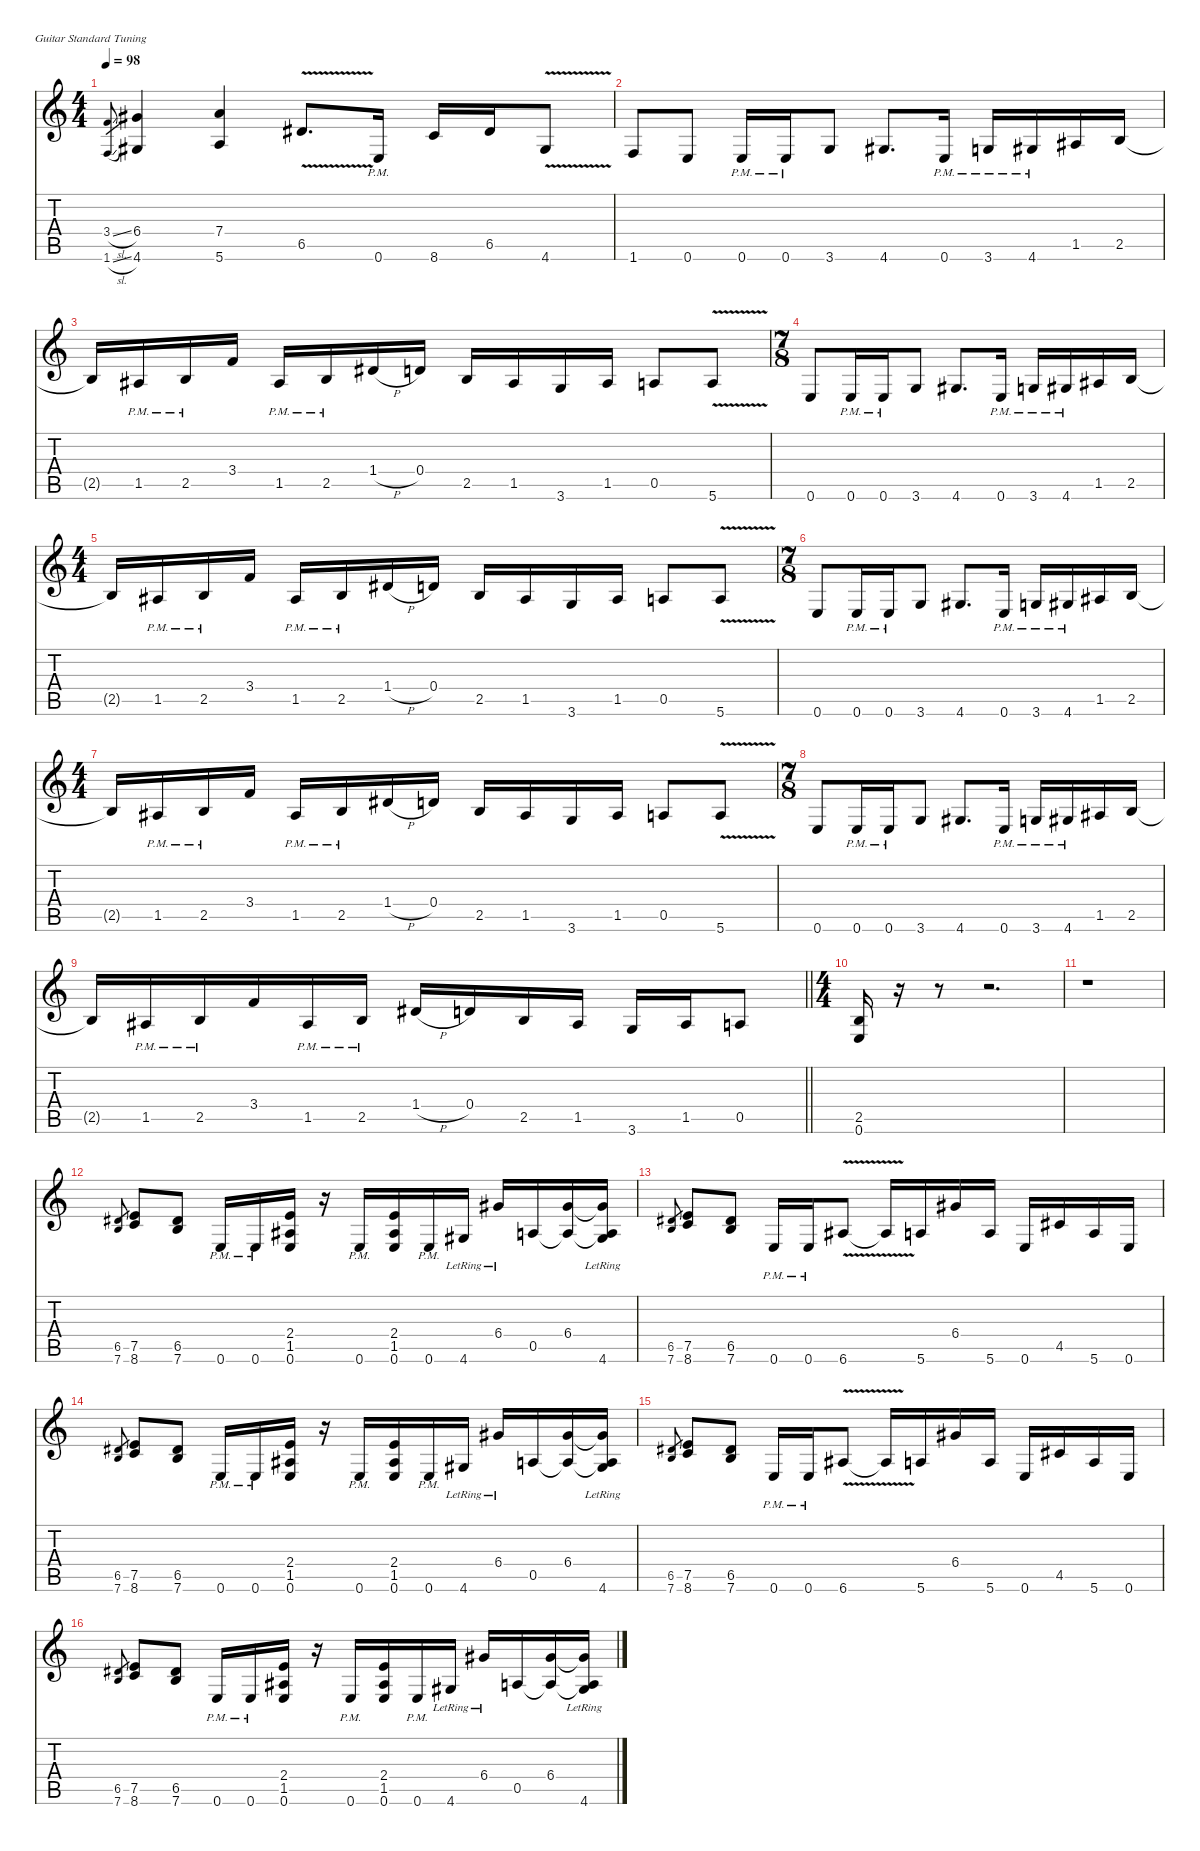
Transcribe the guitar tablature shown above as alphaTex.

\defaultSystemsLayout 4
\hideDynamics
\bracketExtendMode nobrackets
\singleTrackTrackNamePolicy hidden
\multiTrackTrackNamePolicy hidden
\firstSystemTrackNameMode fullname
\otherSystemsTrackNameOrientation horizontal
\track ("Guitar 2" "dist.guit.") {mute instrument distortionguitar}
\staff {score tabs}
\tuning (E4 B3 G3 D3 A2 E2)
\ts (4 4)
\tempo 98
\clef g2
\ks aminor
(3.4{sl} 1.6{sl}).8{gr dy mf} (6.4{acc #} 4.6{acc #}).4{dy f} (7.4 5.6).4 6.5{v acc #}.8{d} 0.6{pm}.16 8.6.16 6.5{acc #}.16 4.6{v acc #}.8 |
1.6.8 0.6.8 0.6{pm}.16 0.6{pm}.16 3.6.8 4.6{acc #}.8{d} 0.6{pm}.16 3.6{pm}.16 4.6{pm acc #}.16 1.5{acc #}.16 2.5.16 |
2.5{t}.16 1.5{pm acc #}.16 2.5{pm}.16 3.4.16 1.5{pm acc #}.16 2.5{pm}.16 1.4{h acc #}.16 0.4.16 2.5.16 1.5{acc #}.16 3.6.16 1.5{acc #}.16 0.5.8 5.6{v}.8 |
\ts (7 8)
\beaming (8 3 2 2)
0.6.8 0.6{pm}.16 0.6{pm}.16 3.6.8 4.6{acc #}.8{d} 0.6{pm}.16 3.6{pm}.16 4.6{pm acc #}.16 1.5{acc #}.16 2.5.16 |
\ts (4 4)
\beaming (8 2 2 2 2)
2.5{t}.16 1.5{pm acc #}.16 2.5{pm}.16 3.4.16 1.5{pm acc #}.16 2.5{pm}.16 1.4{h acc #}.16 0.4.16 2.5.16 1.5{acc #}.16 3.6.16 1.5{acc #}.16 0.5.8 5.6{v}.8 |
\ts (7 8)
\beaming (8 3 2 2)
0.6.8 0.6{pm}.16 0.6{pm}.16 3.6.8 4.6{acc #}.8{d} 0.6{pm}.16 3.6{pm}.16 4.6{pm acc #}.16 1.5{acc #}.16 2.5.16 |
\ts (4 4)
\beaming (8 2 2 2 2)
2.5{t}.16 1.5{pm acc #}.16 2.5{pm}.16 3.4.16 1.5{pm acc #}.16 2.5{pm}.16 1.4{h acc #}.16 0.4.16 2.5.16 1.5{acc #}.16 3.6.16 1.5{acc #}.16 0.5.8 5.6{v}.8 |
\ts (7 8)
\beaming (8 3 2 2)
0.6.8 0.6{pm}.16 0.6{pm}.16 3.6.8 4.6{acc #}.8{d} 0.6{pm}.16 3.6{pm}.16 4.6{pm acc #}.16 1.5{acc #}.16 2.5.16 |
\barLineRight lightlight
2.5{t}.16 1.5{pm acc #}.16 2.5{pm}.16 3.4.16 1.5{pm acc #}.16 2.5{pm}.16 1.4{h acc #}.16 0.4.16 2.5.16 1.5{acc #}.16 3.6.16 1.5{acc #}.16 0.5.8 |
\ts (4 4)
\beaming (8 2 2 2 2)
(2.5 0.6).16 r.16 r.8 r.2{d} |
r.1 |
(6.5{acc #} 7.6).8{gr dy mf} (7.5 8.6).8{dy f} (6.5{acc #} 7.6).8 0.6{pm}.16 0.6{pm}.16 (2.4 1.5{acc #} 0.6).16 r.16 0.6{pm}.16 (2.4 1.5{acc #} 0.6).16 0.6{pm}.16 4.6{lr acc #}.16 6.4{lr acc #}.16 0.5.16 (6.4{acc #} 0.5{t}).16 (6.4{t acc #} 0.5{t} 4.6{lr acc #}).16 |
(6.5{acc #} 7.6).8{gr dy mf} (7.5 8.6).8{dy f} (6.5{acc #} 7.6).8 0.6{pm}.16 0.6{pm}.16 6.6{v acc #}.8 6.6{v t acc #}.16 5.6.16 6.4{acc #}.16 5.6.16 0.6.16 4.5{acc #}.16 5.6.16 0.6.16 |
(6.5{acc #} 7.6).8{gr dy mf} (7.5 8.6).8{dy f} (6.5{acc #} 7.6).8 0.6{pm}.16 0.6{pm}.16 (2.4 1.5{acc #} 0.6).16 r.16 0.6{pm}.16 (2.4 1.5{acc #} 0.6).16 0.6{pm}.16 4.6{lr acc #}.16 6.4{lr acc #}.16 0.5.16 (6.4{acc #} 0.5{t}).16 (6.4{t acc #} 0.5{t} 4.6{lr acc #}).16 |
(6.5{acc #} 7.6).8{gr dy mf} (7.5 8.6).8{dy f} (6.5{acc #} 7.6).8 0.6{pm}.16 0.6{pm}.16 6.6{v acc #}.8 6.6{v t acc #}.16 5.6.16 6.4{acc #}.16 5.6.16 0.6.16 4.5{acc #}.16 5.6.16 0.6.16 |
(6.5{acc #} 7.6).8{gr dy mf} (7.5 8.6).8{dy f} (6.5{acc #} 7.6).8 0.6{pm}.16 0.6{pm}.16 (2.4 1.5{acc #} 0.6).16 r.16 0.6{pm}.16 (2.4 1.5{acc #} 0.6).16 0.6{pm}.16 4.6{lr acc #}.16 6.4{lr acc #}.16 0.5.16 (6.4{acc #} 0.5{t}).16 (6.4{t acc #} 0.5{t} 4.6{lr acc #}).16
